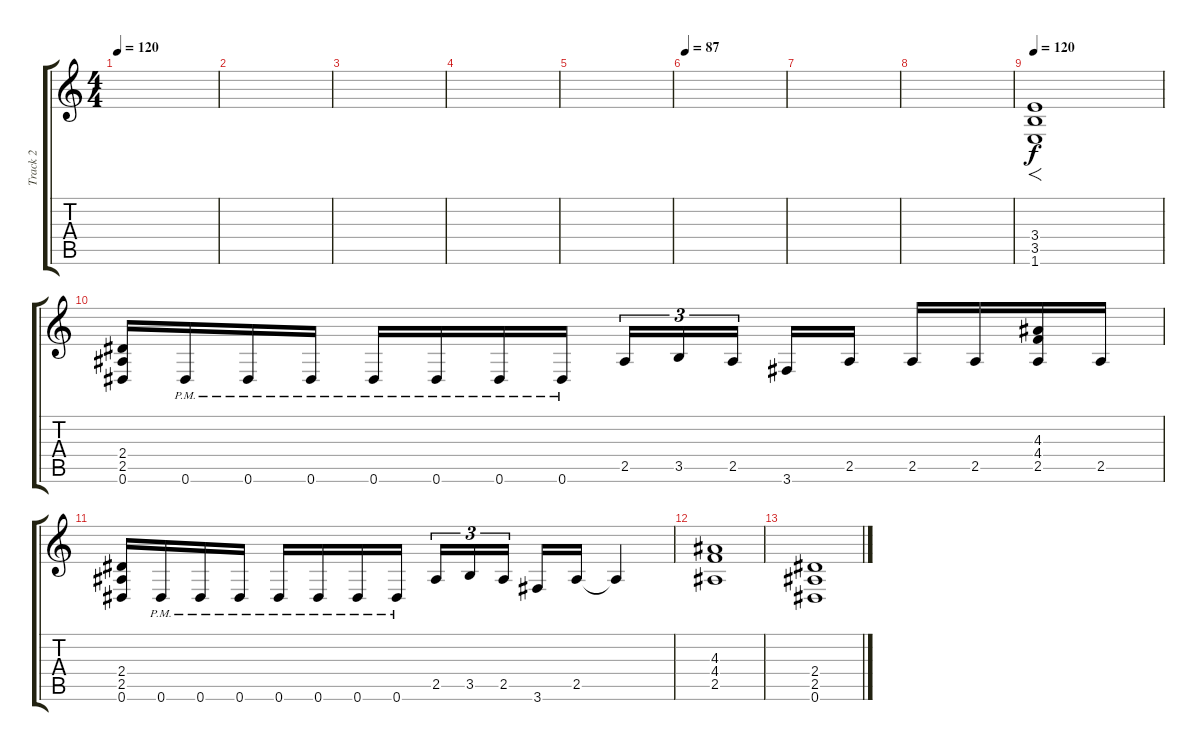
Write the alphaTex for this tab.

\track ("Track 2" "Track 2") {instrument distortionguitar}
\staff {score tabs}
\tuning (Eb4 Bb3 Gb3 Db3 Ab2 Eb2) {hide}
\ts (4 4)
\tempo 120
\clef g2
\ks c
|
|
|
|
|
\tempo 87
|
|
|
\tempo 120
(3.4 3.5 1.6).1{f} |
(2.4 2.5 0.6).16 0.6{pm}.16 0.6{pm}.16 0.6{pm}.16 0.6{pm}.16 0.6{pm}.16 0.6{pm}.16 0.6{pm}.16 2.5.16{tu (3 2)} 3.5.16{tu (3 2)} 2.5.16{tu (3 2)} 3.6.16 2.5.16 2.5.16 2.5.16 (4.3 4.4 2.5).16 2.5.16 |
(2.4 2.5 0.6).16 0.6{pm}.16 0.6{pm}.16 0.6{pm}.16 0.6{pm}.16 0.6{pm}.16 0.6{pm}.16 0.6{pm}.16 2.5.16{tu (3 2)} 3.5.16{tu (3 2)} 2.5.16{tu (3 2)} 3.6.16 2.5.16 2.5{t}.4 |
(4.3 4.4 2.5).1 |
(2.4 2.5 0.6).1{volume 0}
